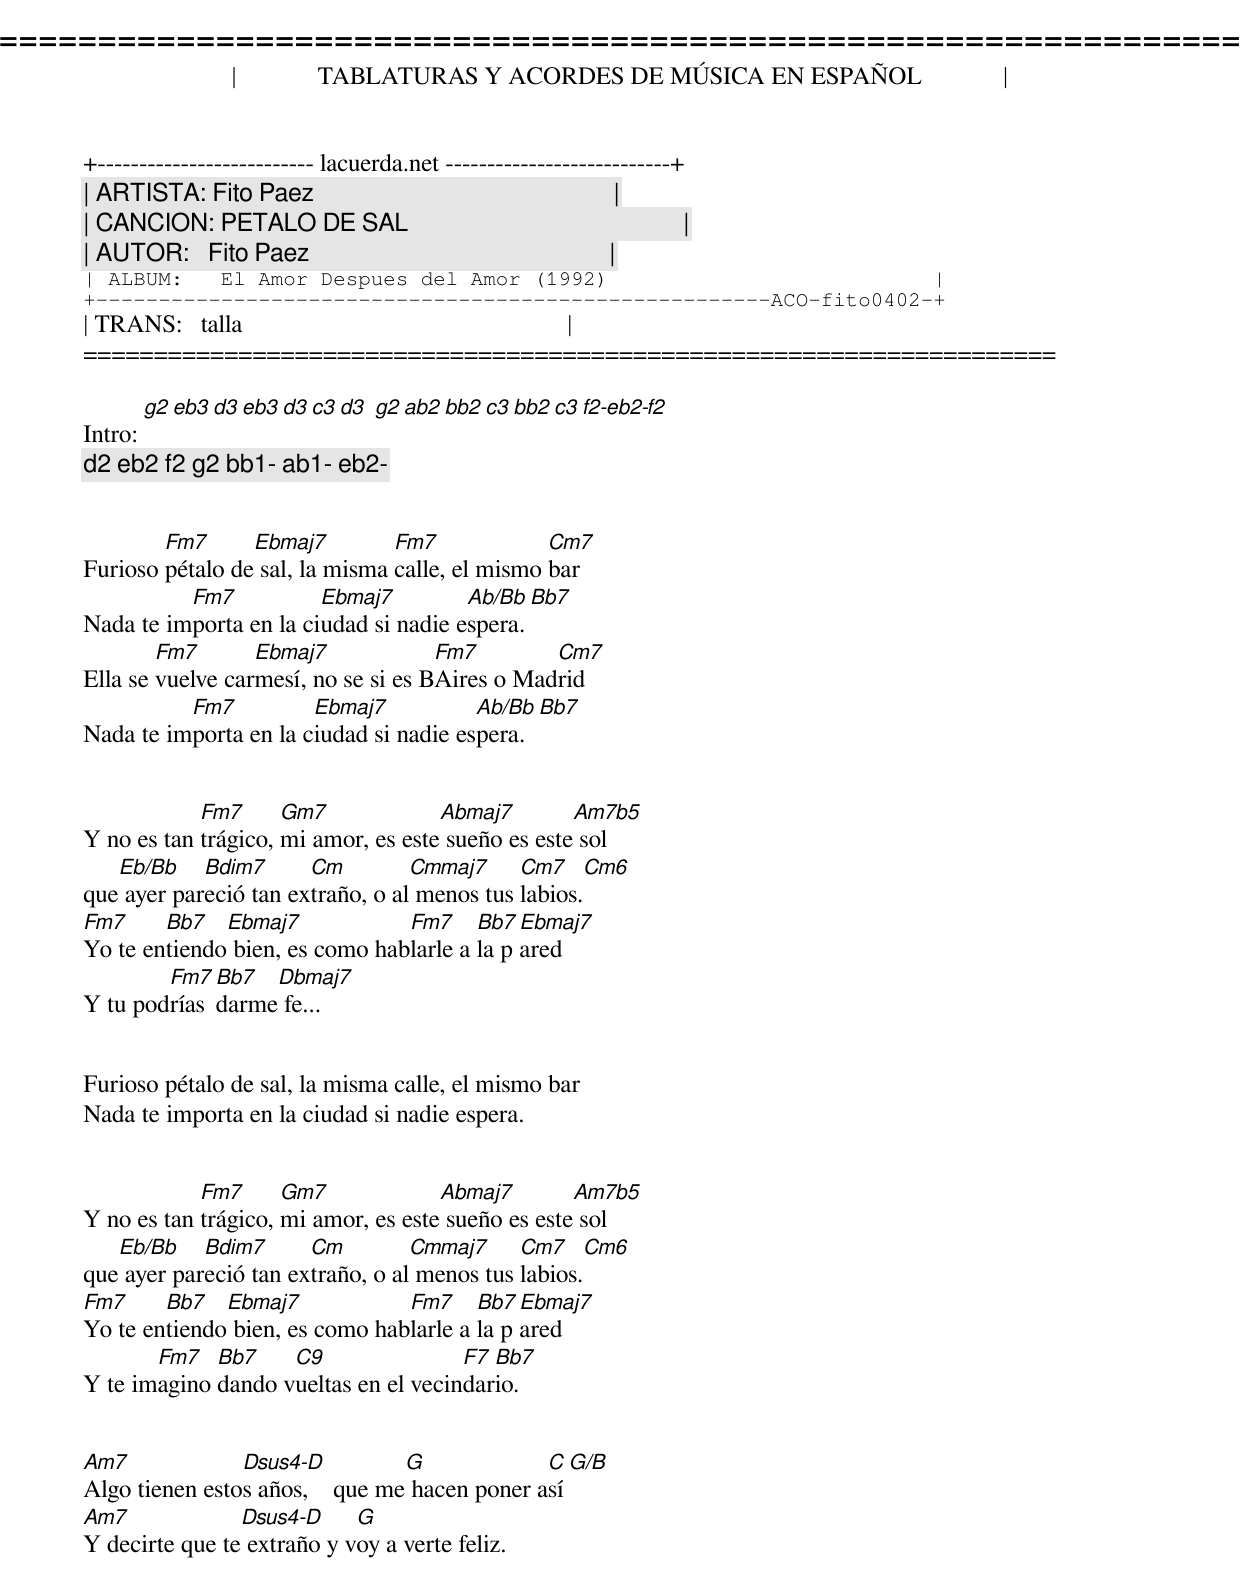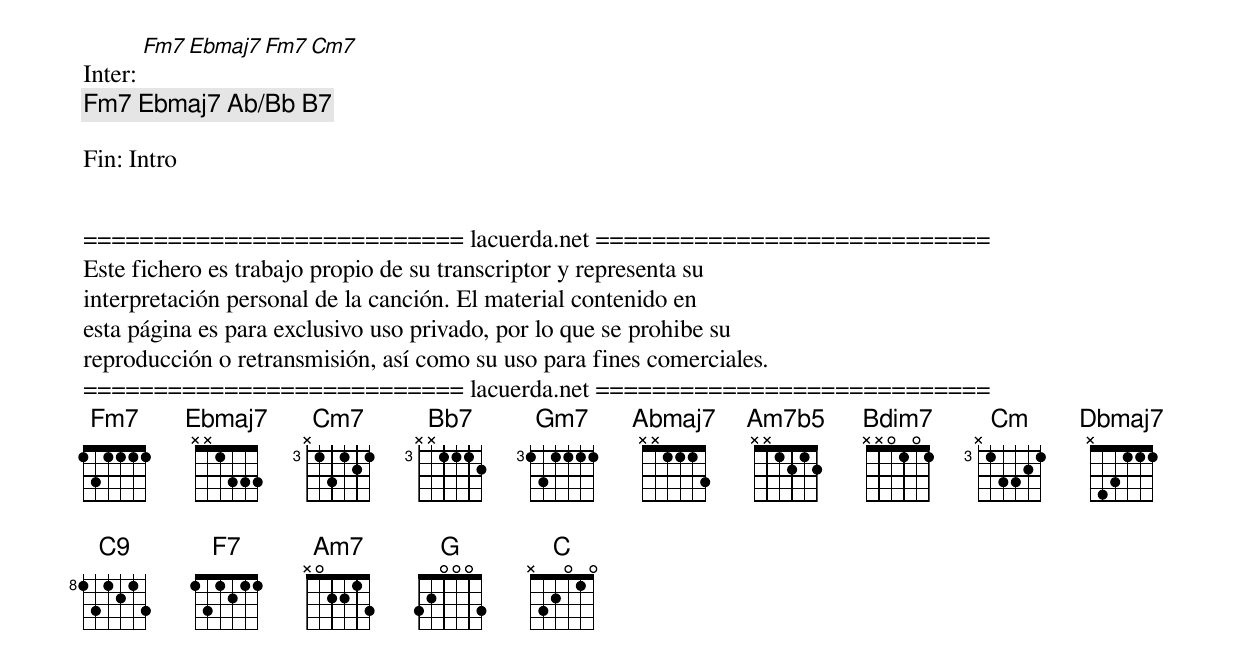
=====================================================================
|             TABLATURAS Y ACORDES DE MÚSICA EN ESPAÑOL             |
+-------------------------- lacuerda.net ---------------------------+
| ARTISTA: Fito Paez                                                |
| CANCION: PETALO DE SAL                                            |
| AUTOR:   Fito Paez                                                |
| ALBUM:   El Amor Despues del Amor (1992)                          |
+------------------------------------------------------ACO-fito0402-+
| TRANS:   talla                                                    |
=====================================================================

Intro: [g2 eb3 d3 eb3 d3 c3 d3] [g2 ab2 bb2 c3 bb2 c3 f2-eb2-f2]
       [d2 eb2 f2 g2] [bb1- ab1- eb2-]


        Fm7      Ebmaj7         Fm7             Cm7
Furioso pétalo de sal, la misma calle, el mismo bar
          Fm7           Ebmaj7         Ab/Bb  Bb7
Nada te importa en la ciudad si nadie espera.
        Fm7       Ebmaj7             Fm7        Cm7
Ella se vuelve carmesí, no se si es BAires o Madrid
          Fm7          Ebmaj7           Ab/Bb  Bb7
Nada te importa en la ciudad si nadie espera.


            Fm7      Gm7             Abmaj7        Am7b5
Y no es tan trágico, mi amor, es este sueño es este sol
   Eb/Bb    Bdim7      Cm         Cmmaj7     Cm7    Cm6
que ayer pareció tan extraño, o al menos tus labios.
Fm7     Bb7   Ebmaj7            Fm7     Bb7 Ebmaj7
Yo te entiendo bien, es como hablarle a la pared
        Fm7  Bb7  Dbmaj7
Y tu podrías darme fe...


Furioso pétalo de sal, la misma calle, el mismo bar
Nada te importa en la ciudad si nadie espera.


            Fm7      Gm7             Abmaj7        Am7b5
Y no es tan trágico, mi amor, es este sueño es este sol
   Eb/Bb    Bdim7      Cm         Cmmaj7     Cm7    Cm6
que ayer pareció tan extraño, o al menos tus labios.
Fm7     Bb7   Ebmaj7            Fm7     Bb7 Ebmaj7
Yo te entiendo bien, es como hablarle a la pared
       Fm7   Bb7    C9                F7 Bb7
Y te imagino dando vueltas en el vecindario.


Am7             Dsus4-D          G             C   G/B
Algo tienen estos años,    que me hacen poner así
Am7             Dsus4-D     G
Y decirte que te extraño y voy a verte feliz.


Inter: [Fm7 Ebmaj7 Fm7 Cm7]
       [Fm7 Ebmaj7 Ab/Bb B7]

Fin: Intro


=========================== lacuerda.net ============================
Este fichero es trabajo propio de su transcriptor y representa su
interpretación personal de la canción. El material contenido en
esta página es para exclusivo uso privado, por lo que se prohibe su
reproducción o retransmisión, así como su uso para fines comerciales.
=========================== lacuerda.net ============================
